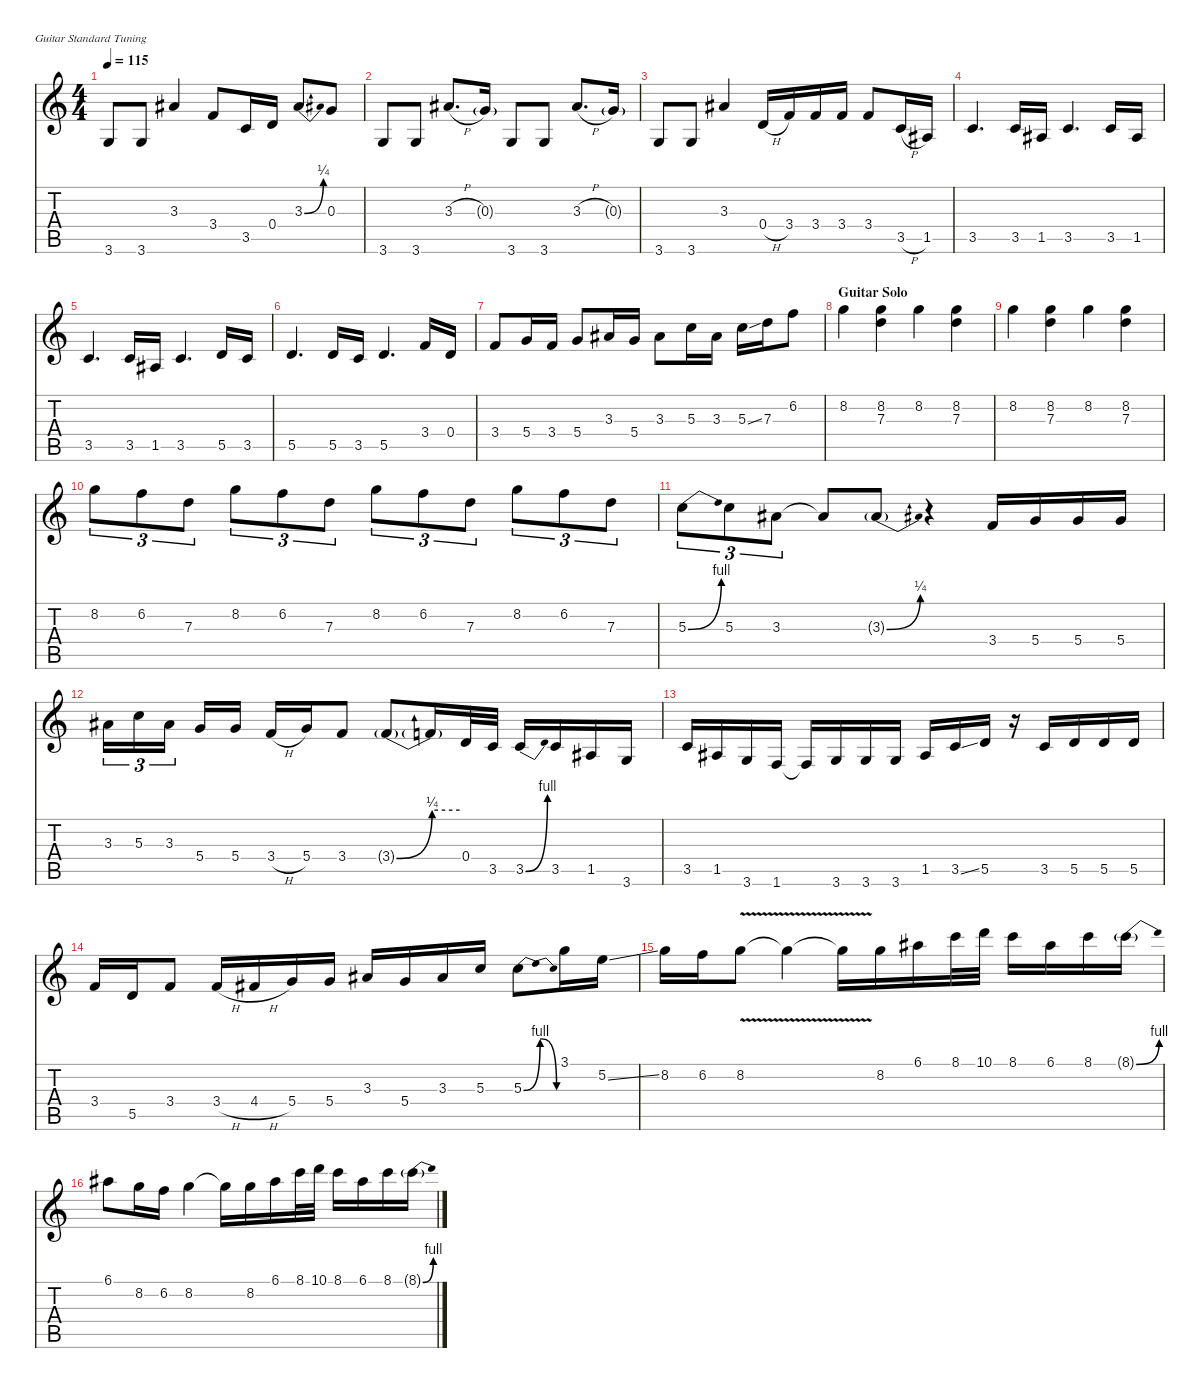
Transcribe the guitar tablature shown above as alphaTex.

\defaultSystemsLayout 4
\hideDynamics
\bracketExtendMode nobrackets
\singleTrackTrackNamePolicy hidden
\multiTrackTrackNamePolicy hidden
\otherSystemsTrackNameOrientation horizontal
\track ("Overdriven" "od.guit.") {instrument overdrivenguitar}
\staff {score tabs}
\tuning (E4 B3 G3 D3 A2 E2)
\ts (4 4)
\tempo 115
\clef g2
\ks c
3.6.8{dy f beam Up} 3.6.8{beam Up} 3.3{acc #}.4{beam Up} 3.4.8{beam Up} 3.5.16{beam Up} 0.4.16{beam Up} 3.3{be (bend 0 0 30 1) acc #}.8{beam Up} 0.3.8{beam Up} |
3.6.8{beam Up} 3.6.8{beam Up} 3.3{h acc #}.8{d beam Up} 0.3{g}.16{beam Up} 3.6.8{beam Up} 3.6.8{beam Up} 3.3{h acc #}.8{d beam Up} 0.3{g}.16{beam Up} |
3.6.8{beam Up} 3.6.8{beam Up} 3.3{acc #}.4{beam Up} 0.4{h}.16{beam Up} 3.4.16{beam Up} 3.4.16{beam Up} 3.4.16{beam Up} 3.4.8{beam Up} 3.5{h}.16{beam Up} 1.5{acc #}.16{beam Up} |
3.5.4{d beam Up} 3.5.16{beam Up} 1.5{acc #}.16{beam Up} 3.5.4{d beam Up} 3.5.16{beam Up} 1.5{acc #}.16{beam Up} |
3.5.4{d beam Up} 3.5.16{beam Up} 1.5{acc #}.16{beam Up} 3.5.4{d beam Up} 5.5.16{beam Up} 3.5.16{beam Up} |
5.5.4{d beam Up} 5.5.16{beam Up} 3.5.16{beam Up} 5.5.4{d beam Up} 3.4.16{beam Up} 0.4.16{beam Up} |
3.4.8{beam Up} 5.4.16{beam Up} 3.4.16{beam Up} 5.4.8{beam Up} 3.3{acc #}.16{beam Up} 5.4.16{beam Up} 3.3{acc #}.8{beam Down} 5.3.16{beam Down} 3.3{acc #}.16{beam Down} 5.3{ss}.16{beam Down} 7.3.16{beam Down} 6.2.8{beam Down} |
\section ("" "Guitar Solo")
8.2.4{beam Down} (8.2 7.3).4{beam Down} 8.2.4{beam Down} (8.2 7.3).4{beam Down} |
8.2.4{beam Down} (8.2 7.3).4{beam Down} 8.2.4{beam Down} (8.2 7.3).4{beam Down} |
8.2.8{tu (3 2) beam Down} 6.2.8{tu (3 2) beam Down} 7.3.8{tu (3 2) beam Down} 8.2.8{tu (3 2) beam Down} 6.2.8{tu (3 2) beam Down} 7.3.8{tu (3 2) beam Down} 8.2.8{tu (3 2) beam Down} 6.2.8{tu (3 2) beam Down} 7.3.8{tu (3 2) beam Down} 8.2.8{tu (3 2) beam Down} 6.2.8{tu (3 2) beam Down} 7.3.8{tu (3 2) beam Down} |
5.3{be (bend 0 0 30 4)}.8{tu (3 2) beam Down} 5.3.8{tu (3 2) beam Down} 3.3{acc #}.8{tu (3 2) beam Down} 3.3{t acc #}.8{beam Up} 3.3{be (bend 0 0 30 1) g acc #}.8{beam Up} r.4{beam Up} 3.4.16{beam Up} 5.4.16{beam Up} 5.4.16{beam Up} 5.4.16{beam Up} |
3.3{acc #}.16{tu (3 2) beam Down} 5.3.16{tu (3 2) beam Down} 3.3{acc #}.16{tu (3 2) beam Down} 5.4.16{beam Up} 5.4.16{beam Up} 3.4{h}.16{beam Up} 5.4.16{beam Up} 3.4.8{beam Up} 3.4{be (bend 0 0 60 1) g}.8{beam Up} 3.4{be (hold 0 1 60 1) t}.16{beam Up} 0.4.32{beam Up} 3.5.32{beam Up} 3.5{be (bend 0 0 30 4)}.16{beam Up} 3.5.16{beam Up} 1.5{acc #}.16{beam Up} 3.6.16{beam Up} |
3.5.16{beam Up} 1.5{acc #}.16{beam Up} 3.6.16{beam Up} 1.6.16{beam Up} 1.6{t}.16{beam Up} 3.6.16{beam Up} 3.6.16{beam Up} 3.6.16{beam Up} 1.5{acc #}.16{beam Up} 3.5{ss}.16{beam Up} 5.5.16{beam Up} r.16{beam Up} 3.5.16{beam Up} 5.5.16{beam Up} 5.5.16{beam Up} 5.5.16{beam Up} |
3.4.16{beam Up} 5.5.16{beam Up} 3.4.8{beam Up} 3.4{h}.16{beam Up} 4.4{h acc #}.16{beam Up} 5.4.16{beam Up} 5.4.16{beam Up} 3.3{acc #}.16{beam Up} 5.4.16{beam Up} 3.3{acc #}.16{beam Up} 5.3.16{beam Up} 5.3{be (bendrelease 0 0 15 4 30 4 45 0)}.8{beam Down} 3.1.16{beam Down} 5.2{ss}.16{beam Down} |
8.2.16{beam Down} 6.2.16{beam Down} 8.2{v}.8{beam Down} 8.2{v t}.4{beam Down} 8.2{v t}.16{beam Down} 8.2.16{beam Down} 6.1{acc #}.16{beam Down} 8.1.32{beam Down} 10.1.32{beam Down} 8.1.16{beam Down} 6.1{acc #}.16{beam Down} 8.1.16{beam Down} 8.1{be (bend 0 0 30 4) g}.16{beam Down} |
6.1{acc #}.8{beam Down} 8.2.16{beam Down} 6.2.16{beam Down} 8.2.4{beam Down} 8.2{t}.16{beam Down} 8.2.16{beam Down} 6.1{acc #}.16{beam Down} 8.1.32{beam Down} 10.1.32{beam Down} 8.1.16{beam Down} 6.1{acc #}.16{beam Down} 8.1.16{beam Down} 8.1{be (bend 0 0 30 4) g}.16{beam Down}
